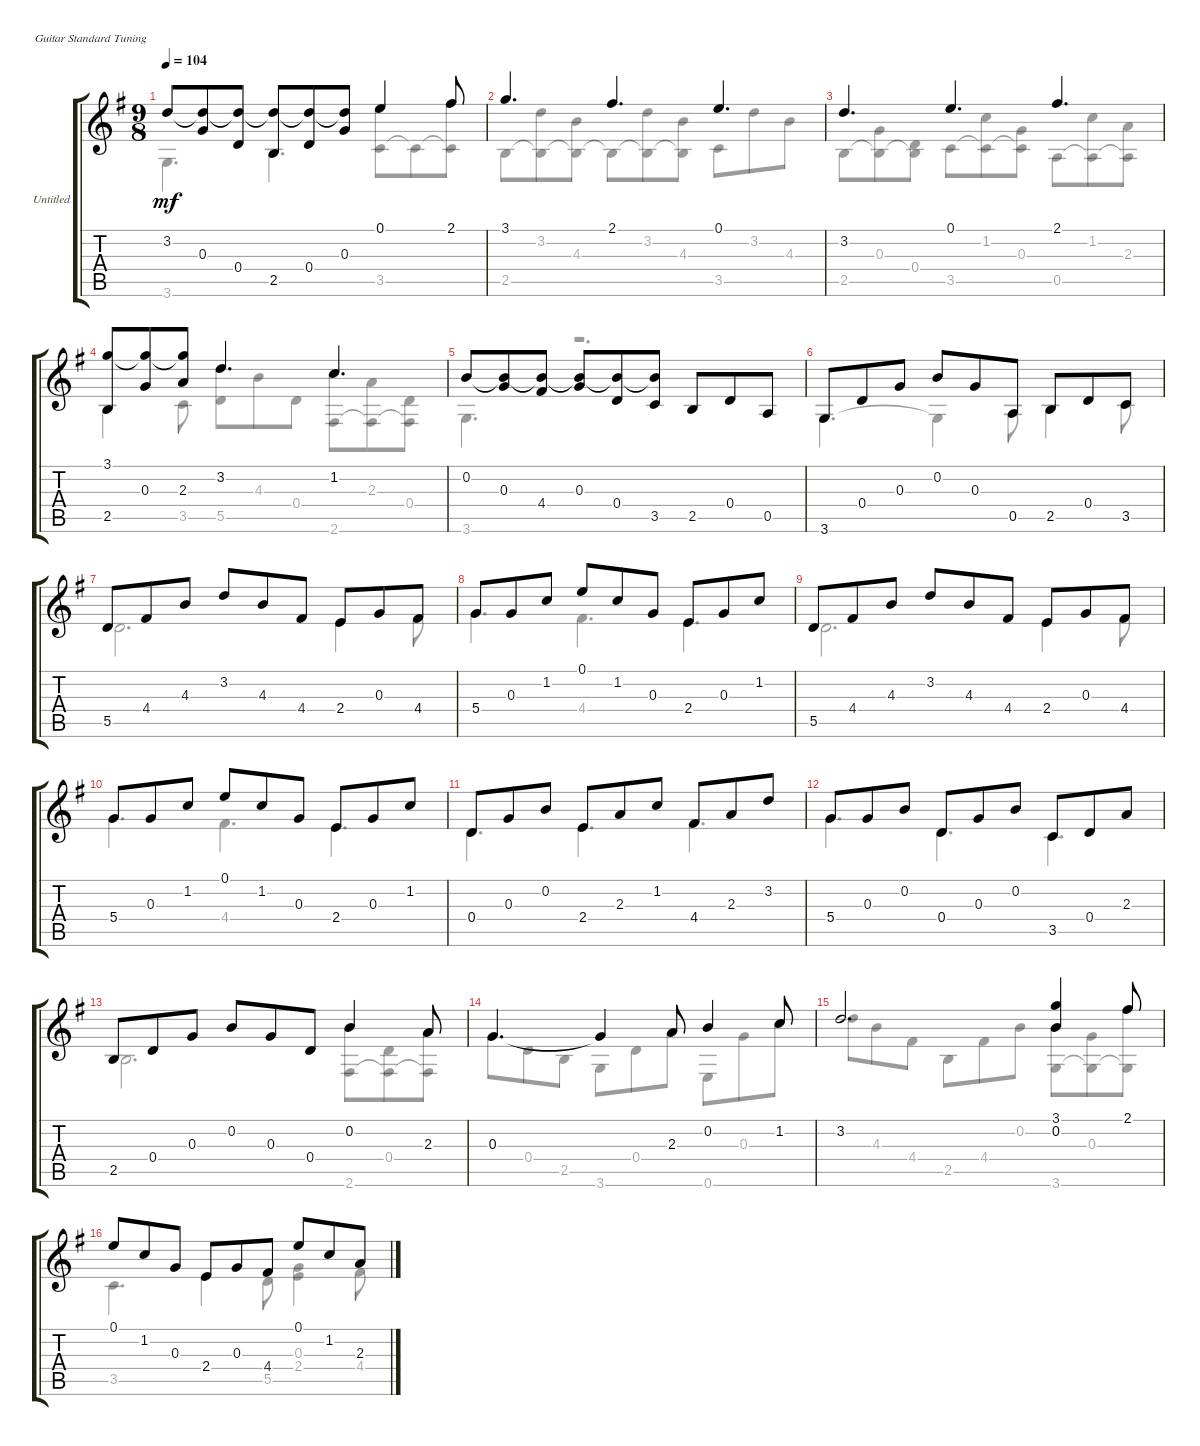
\bracketExtendMode groupsimilarinstruments
\firstSystemTrackNameOrientation horizontal
\otherSystemsTrackNameOrientation horizontal
\track ("Untitled" "Untitled") {instrument acousticguitarnylon}
\staff {score tabs}
\tuning (E4 B3 G3 D3 A2 E2)
\voice
\ts (9 8)
\tempo 104
\clef g2
\ks g
3.2.8{dy mf} (3.2{t} 0.3).8 (3.2{t} 0.4).8 (3.2{t} 2.5).8 (3.2{t} 0.4).8 (3.2{t} 0.3).8 0.1.4 2.1.8 |
3.1.4{d} 2.1.4{d} 0.1.4{d} |
3.2.4{d} 0.1.4{d} 2.1.4{d} |
(3.1 2.5).8 (3.1{t} 0.3).8 (3.1{t} 2.3).8 3.2.4{d} 1.2.4{d} |
0.2.8 (0.2{t} 0.3).8 (0.2{t} 4.4).8 (0.2{t} 0.3).8 (0.2{t} 0.4).8 (0.2{t} 3.5).8 2.5.8 0.4.8 0.5.8 |
3.6.8 0.4.8 0.3.8 0.2.8 0.3.8 0.5.8 2.5.8 0.4.8 3.5.8 |
5.5.8 4.4.8 4.3.8 3.2.8 4.3.8 4.4.8 2.4.8 0.3.8 4.4.8 |
5.4.8 0.3.8 1.2.8 0.1.8 1.2.8 0.3.8 2.4.8 0.3.8 1.2.8 |
5.5.8 4.4.8 4.3.8 3.2.8 4.3.8 4.4.8 2.4.8 0.3.8 4.4.8 |
5.4.8 0.3.8 1.2.8 0.1.8 1.2.8 0.3.8 2.4.8 0.3.8 1.2.8 |
0.4.8 0.3.8 0.2.8 2.4.8 2.3.8 1.2.8 4.4.8 2.3.8 3.2.8 |
5.4.8 0.3.8 0.2.8 0.4.8 0.3.8 0.2.8 3.5.8 0.4.8 2.3.8 |
2.5.8 0.4.8 0.3.8 0.2.8 0.3.8 0.4.8 0.2.4 2.3.8 |
0.3.4{d} 0.3{t}.4 2.3.8 0.2.4 1.2.8 |
3.2.2{d} (3.1 0.2).4 2.1.8 |
0.1.8 1.2.8 0.3.8 2.4.8 0.3.8 4.4.8 0.1.8 1.2.8 2.3.8
\voice
\clef g2
\ottava regular
\simile none
\ks g
3.6.4{d dy mf} 2.5.4{d} (0.1 3.5).8 3.5{t}.8 (2.1 3.5{t}).8 |
2.5.8 (3.2 2.5{t}).8 (4.3 2.5{t}).8 2.5{t}.8 (3.2 2.5{t}).8 (4.3 2.5{t}).8 3.5.8 3.2.8 4.3.8 |
2.5.8 (0.3 2.5{t}).8 (0.4 2.5{t}).8 3.5.8 (1.2 3.5{t}).8 (0.3 3.5{t}).8 0.5.8 (1.2 0.5{t}).8 (2.3 0.5{t}).8 |
2.5.4 3.5.8 (3.2 5.5).8 4.3.8 0.4.8 (1.2 2.6).8 (2.3 2.6{t}).8 (0.4 2.6{t}).8 |
3.6.4{d} r.2{d} |
3.6.4{d} 3.6{t}.4 0.5.8 2.5.4 3.5.8 |
5.5.2{d} 2.4.4 4.4.8 |
5.4.4{d} 4.4.4{d} 2.4.4{d} |
5.5.2{d} 2.4.4 4.4.8 |
5.4.4{d} 4.4.4{d} 2.4.4{d} |
0.4.4{d} 2.4.4{d} 4.4.4{d} |
5.4.4{d} 0.4.4{d} 3.5.4{d} |
2.5.2{d} (0.2 2.6).8 (0.4 2.6{t}).8 (2.3 2.6{t}).8 |
0.3.8 0.4.8 2.5.8 3.6.8 0.4.8 2.3.8 0.6.8 0.3.8 1.2.8 |
3.2.8 4.3.8 4.4.8 2.5.8 4.4.8 0.2.8 (0.2 3.6).8 (0.3 3.6{t}).8 (2.1 3.6{t}).8 |
3.5.4{d} 2.4.4 5.5.8 (0.3 2.4).4 4.4.8
